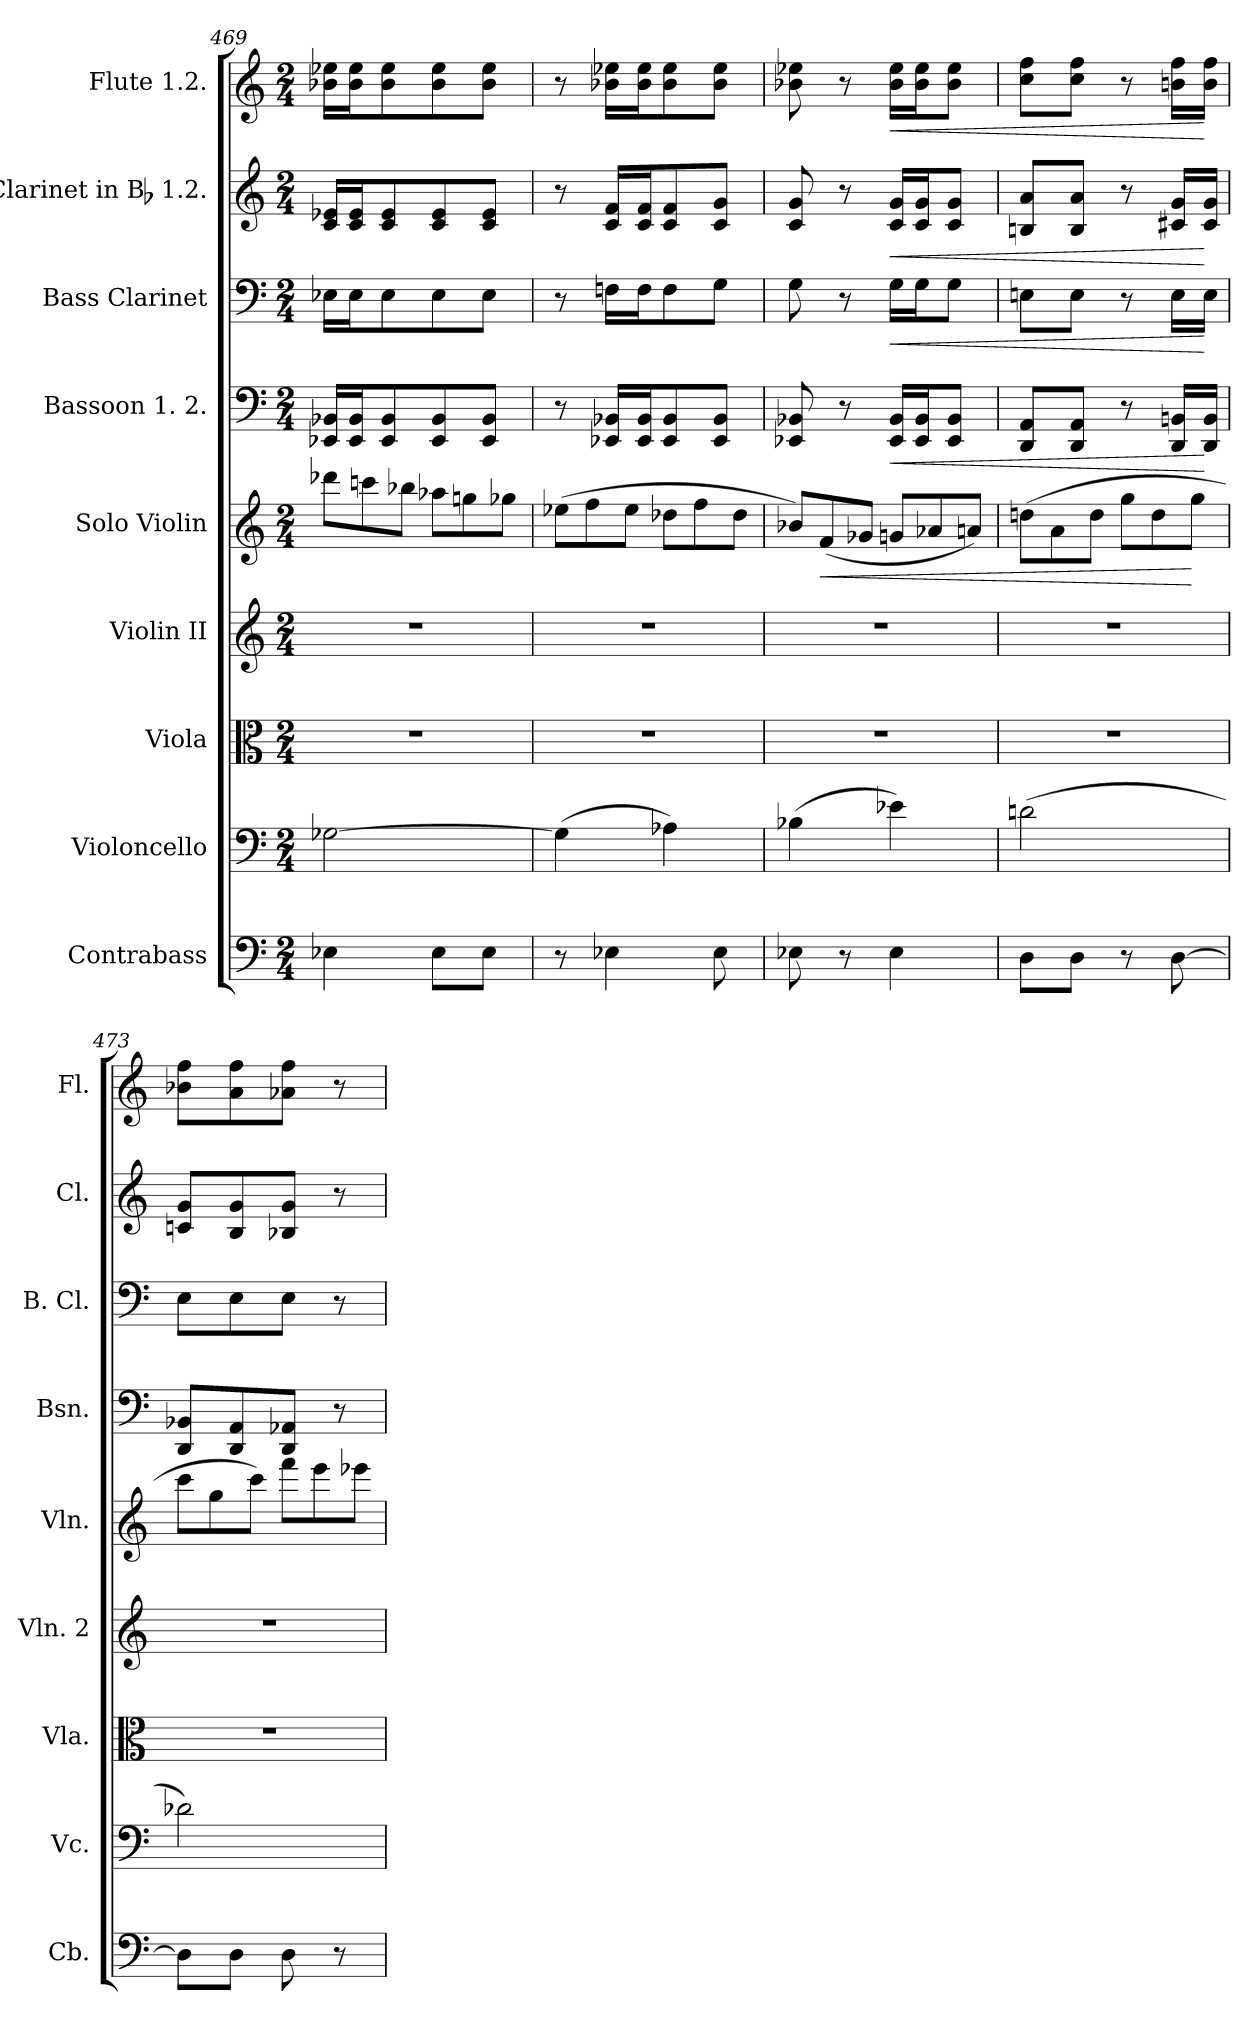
**kern	**kern	**kern	**kern	**kern	**dynam	**kern	**dynam	**kern	**dynam	**kern	**dynam	**kern	**dynam
*part9	*part8	*part7	*part6	*part5	*part5	*part4	*part4	*part3	*part3	*part2	*part2	*part1	*part1
*staff9	*staff8	*staff7	*staff6	*staff5	*staff5	*staff4	*staff4	*staff3	*staff3	*staff2	*staff2	*staff1	*staff1
*I"Contrabass	*I"Violoncello	*I"Viola	*I"Violin II	*I"Solo Violin	*	*I"Bassoon 1. 2.	*	*I"Bass Clarinet	*	*I"Clarinet in Bb 1.2.	*	*I"Flute 1.2.	*
*I'Cb.	*I'Vc.	*I'Vla.	*I'Vln. 2	*I'Vln.	*	*I'Bsn.	*	*I'B. Cl.	*	*I'Cl.	*	*I'Fl.	*
*clefF4	*clefF4	*clefC3	*clefG2	*clefG2	*	*clefF4	*	*clefF4	*	*clefG2	*	*clefG2	*
*ITrd7c12	*	*	*	*	*	*	*	*ITrd1c2	*	*ITrd1c2	*	*	*
*k[]	*k[]	*k[]	*k[]	*k[]	*	*k[]	*	*	*	*k[b-e-]	*	*k[]	*
*M2/4	*M2/4	*M2/4	*M2/4	*M2/4	*	*M2/4	*	*M2/4	*	*M2/4	*	*M2/4	*
*	*	*	*	*Xtuplet	*	*	*	*	*	*	*	*	*
=469	=469	=469	=469	=469	=469	=469	=469	=469	=469	=469	=469	=469	=469
4EE-X	[2G-X	2r	2r	12ddd-XL	.	16EE-X 16BB-XLL	.	16D-XLL	.	16B- 16d-XLL	.	16b-X 16ee-XLL	.
.	.	.	.	.	.	16EE- 16BB-J	.	16D-J	.	16B- 16d-J	.	16b- 16ee-J	.
.	.	.	.	12cccn	.	.	.	.	.	.	.	.	.
.	.	.	.	.	.	8EE- 8BB-	.	8D-	.	8B- 8d-	.	8b- 8ee-	.
.	.	.	.	12bb-XJ	.	.	.	.	.	.	.	.	.
8EE-L	.	.	.	12aa-XL	.	8EE- 8BB-	.	8D-	.	8B- 8d-	.	8b- 8ee-	.
.	.	.	.	12ggn	.	.	.	.	.	.	.	.	.
8EE-J	.	.	.	.	.	8EE- 8BB-J	.	8D-J	.	8B- 8d-J	.	8b- 8ee-J	.
.	.	.	.	12gg-XJ	.	.	.	.	.	.	.	.	.
=470	=470	=470	=470	=470	=470	=470	=470	=470	=470	=470	=470	=470	=470
8r	(4G-]	2r	2r	(12ee-XL	.	8r	.	8r	.	8r	.	8r	.
.	.	.	.	12ff	.	.	.	.	.	.	.	.	.
4EE-X	.	.	.	.	.	16EE-X 16BB-XLL	.	16E-XLL	.	16B- 16e-LL	.	16b-X 16ee-XLL	.
.	.	.	.	12ee-J	.	.	.	.	.	.	.	.	.
.	.	.	.	.	.	16EE- 16BB-J	.	16E-J	.	16B- 16e-J	.	16b- 16ee-J	.
.	4A-X)	.	.	12dd-XL	.	8EE- 8BB-	.	8E-	.	8B- 8e-	.	8b- 8ee-	.
.	.	.	.	12ff	.	.	.	.	.	.	.	.	.
8EE-	.	.	.	.	.	8EE- 8BB-J	.	8FJ	.	8B- 8fJ	.	8b- 8ee-J	.
.	.	.	.	12dd-J	.	.	.	.	.	.	.	.	.
=471	=471	=471	=471	=471	=471	=471	=471	=471	=471	=471	=471	=471	=471
8EE-X	(4B-X	2r	2r	12b-XL)	.	8EE-X 8BB-X	.	8F	.	8B- 8f	.	8b-X 8ee-X	.
!	!	!	!	!	!LO:HP:b	!	!	!	!	!	!	!	!
.	.	.	.	(12f	<	.	.	.	.	.	.	.	.
8r	.	.	.	.	.	8r	.	8r	.	8r	.	8r	.
.	.	.	.	12g-XJ	.	.	.	.	.	.	.	.	.
!	!	!	!	!	!	!	!LO:HP:b	!	!LO:HP:b	!	!LO:HP:b	!	!LO:HP:b
4EE-	4e-X)	.	.	12gnL	.	16EE- 16BB-LL	<	16FLL	<	16B- 16fLL	<	16b- 16ee-LL	<
.	.	.	.	.	.	16EE- 16BB-J	.	16FJ	.	16B- 16fJ	.	16b- 16ee-J	.
.	.	.	.	12a-X	.	.	.	.	.	.	.	.	.
.	.	.	.	.	.	8EE- 8BB-J	.	8FJ	.	8B- 8fJ	.	8b- 8ee-J	.
.	.	.	.	12anJ)	.	.	.	.	.	.	.	.	.
=472	=472	=472	=472	=472	=472	=472	=472	=472	=472	=472	=472	=472	=472
8DDL	(2dn	2r	2r	(12ddnL	.	8DD 8AAL	.	8DnL	.	8An 8gL	.	8cc 8ffL	.
.	.	.	.	12a	.	.	.	.	.	.	.	.	.
8DDJ	.	.	.	.	.	8DD 8AAJ	.	8DJ	.	8A 8gJ	.	8cc 8ffJ	.
.	.	.	.	12ddJ	.	.	.	.	.	.	.	.	.
8r	.	.	.	12ggL	.	8r	.	8r	.	8r	.	8r	.
.	.	.	.	12dd	.	.	.	.	.	.	.	.	.
[8DD	.	.	.	.	.	16DD 16BBnLL	.	16DLL	.	16Bn 16fLL	.	16bn 16ffLL	.
.	.	.	.	12ggJ	[	.	.	.	.	.	.	.	.
.	.	.	.	.	.	16DD 16BBJJ	[	16DJJ	[	16B 16fJJ	[	16b 16ffJJ	[
=473	=473	=473	=473	=473	=473	=473	=473	=473	=473	=473	=473	=473	=473
8DDL]	2d-X)	2r	2r	12cccL	.	8DD 8BB-XL	.	8DL	.	8B-X 8fL	.	8b-X 8ffL	.
.	.	.	.	12gg	.	.	.	.	.	.	.	.	.
8DDJ	.	.	.	.	.	8DD 8AA	.	8D	.	8A 8f	.	8a 8ff	.
.	.	.	.	12cccJ)	.	.	.	.	.	.	.	.	.
8DD	.	.	.	12fffL	.	8DD 8AA-XJ	.	8DJ	.	8A-X 8fJ	.	8a-X 8ffJ	.
.	.	.	.	12eee	.	.	.	.	.	.	.	.	.
8r	.	.	.	.	.	8r	.	8r	.	8r	.	8r	.
.	.	.	.	12eee-XJ	.	.	.	.	.	.	.	.	.
=	=	=	=	=	=	=	=	=	=	=	=	=	=
*-	*-	*-	*-	*-	*-	*-	*-	*-	*-	*-	*-	*-	*-
